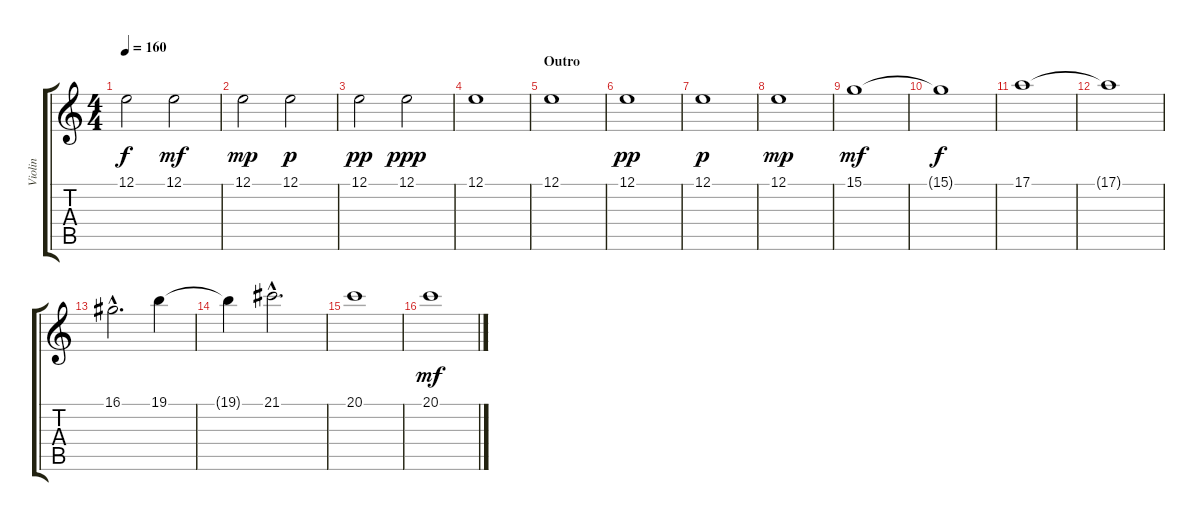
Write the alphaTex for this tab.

\track ("Violin" "Violin") {instrument violin}
\staff {score tabs}
\tuning (E4 B3 G3 D3 A2 E2) {hide}
\ts (4 4)
\tempo 160
\clef g2
\ks c
12.1{t}.2{dy f} 12.1.2{dy mf} |
12.1.2{dy mp} 12.1.2{dy p} |
12.1.2{dy pp} 12.1.2{dy ppp} |
12.1.1 |
\section ("" "Outro")
12.1.1 |
12.1.1{dy pp} |
12.1.1{dy p} |
12.1.1{dy mp} |
15.1.1{dy mf} |
15.1{t}.1{dy f} |
17.1.1 |
17.1{t}.1 |
16.1{hac}.2{d} 19.1.4 |
19.1{t}.4 21.1{hac}.2{d} |
20.1.1 |
20.1.1{dy mf}
